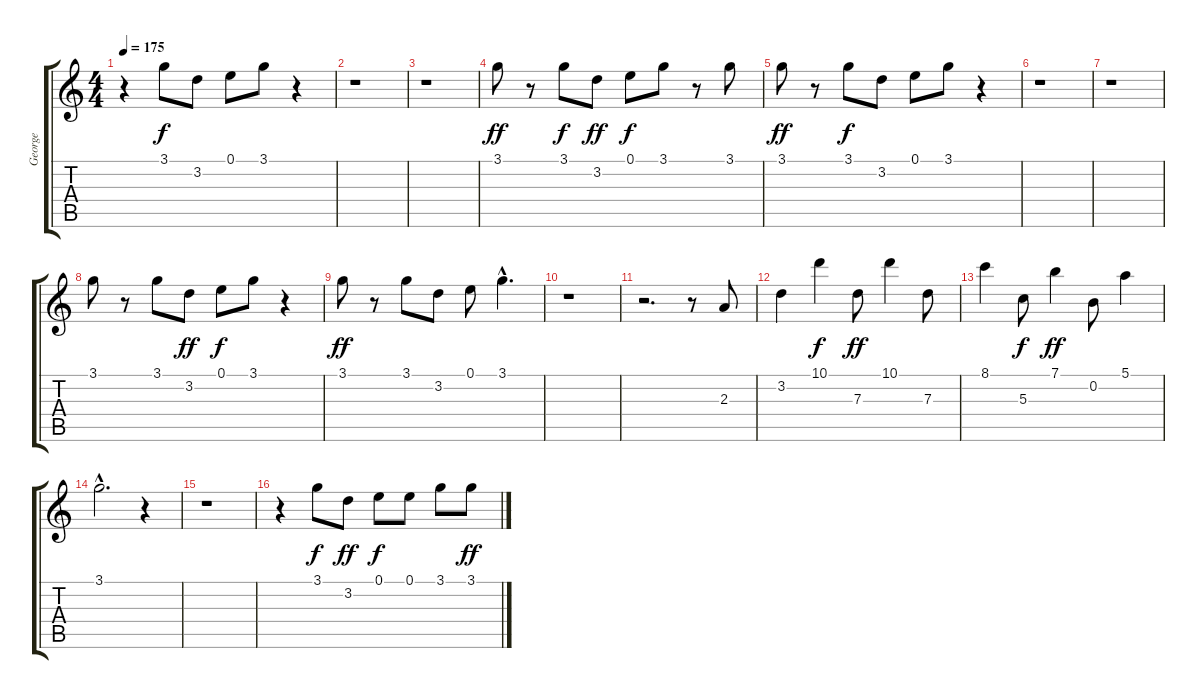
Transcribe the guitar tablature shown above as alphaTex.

\track ("George" "George") {instrument electricguitarjazz}
\staff {score tabs}
\tuning (E4 B3 G3 D3 A2 E2) {hide}
\ts (4 4)
\tempo 175
\clef g2
\ks c
r.4{dy ff} 3.1.8{dy f} 3.2.8 0.1.8 3.1.8 r.4 |
r.1 |
r.1 |
3.1.8{dy ff} r.8 3.1.8{dy f} 3.2.8{dy ff} 0.1.8{dy f} 3.1.8 r.8 3.1.8 |
3.1.8{dy ff} r.8 3.1.8{dy f} 3.2.8 0.1.8 3.1.8 r.4 |
r.1 |
r.1 |
3.1.8 r.8 3.1.8 3.2.8{dy ff} 0.1.8{dy f} 3.1.8 r.4 |
3.1.8{dy ff} r.8 3.1.8 3.2.8 0.1.8 3.1{hac}.4{d} |
r.1 |
r.2{d} r.8 2.3.8 |
3.2.4 10.1.4{dy f} 7.3.8{dy ff} 10.1.4 7.3.8 |
8.1.4 5.3.8{dy f} 7.1.4{dy ff} 0.2.8 5.1.4 |
3.1{hac}.2{d} r.4 |
r.1 |
r.4 3.1.8{dy f} 3.2.8{dy ff} 0.1.8{dy f} 0.1.8 3.1.8 3.1.8{dy ff}
